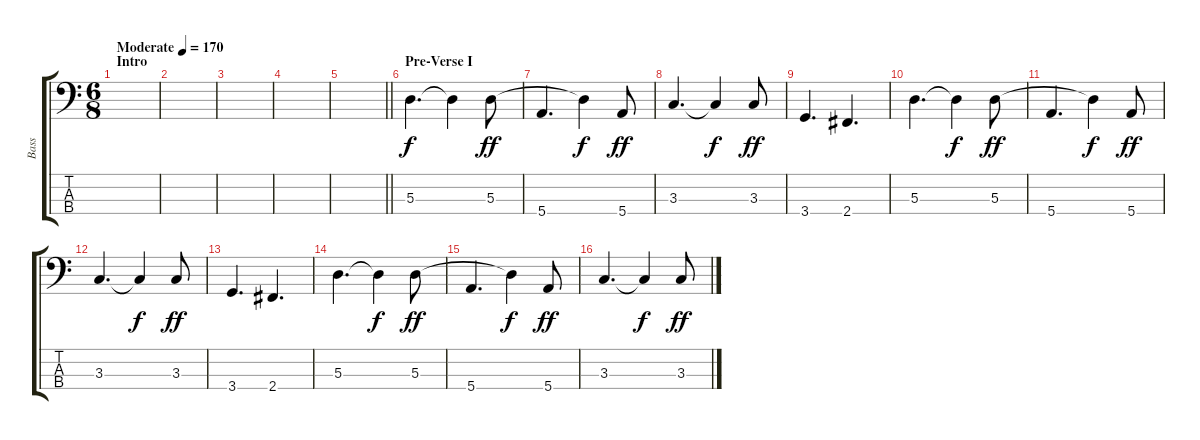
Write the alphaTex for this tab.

\track ("Bass" "Bass") {instrument electricbassfinger}
\staff {score tabs}
\tuning (G2 D2 A1 E1) {hide}
\ts (6 8)
\section ("" "Intro")
\tempo (170 "Moderate")
\clef f4
\ks c
|
|
|
|
\barLineRight lightlight
|
\section ("" "Pre-Verse I")
5.3.4{d} 5.3{t}.4{dy f} 5.3.8{dy ff} |
5.4.4{d} 5.3{t}.4{dy f} 5.4.8{dy ff} |
3.3.4{d} 3.3{t}.4{dy f} 3.3.8{dy ff} |
3.4.4{d} 2.4.4{d} |
5.3.4{d} 5.3{t}.4{dy f} 5.3.8{dy ff} |
5.4.4{d} 5.3{t}.4{dy f} 5.4.8{dy ff} |
3.3.4{d} 3.3{t}.4{dy f} 3.3.8{dy ff} |
3.4.4{d} 2.4.4{d} |
5.3.4{d} 5.3{t}.4{dy f} 5.3.8{dy ff} |
5.4.4{d} 5.3{t}.4{dy f} 5.4.8{dy ff} |
3.3.4{d} 3.3{t}.4{dy f} 3.3.8{dy ff}
